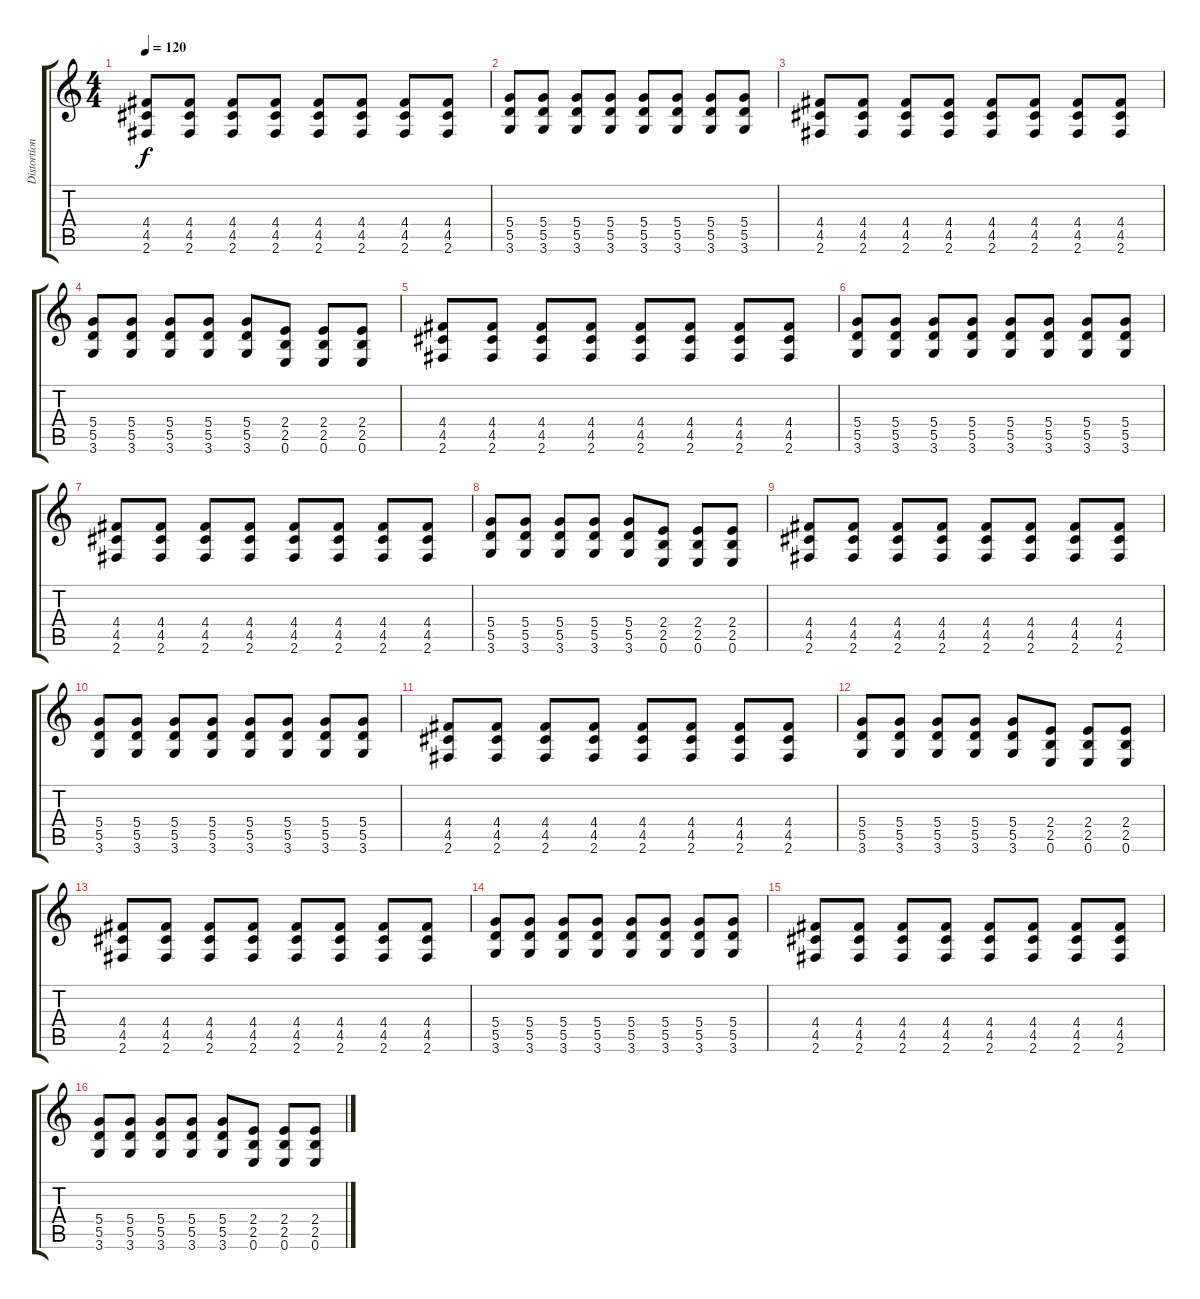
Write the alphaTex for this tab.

\track ("Distortion" "Distortion") {instrument distortionguitar}
\staff {score tabs}
\tuning (E4 B3 G3 D3 A2 E2) {hide}
\ts (4 4)
\tempo 120
\clef g2
\ks c
(4.4 4.5 2.6).8{dy f} (4.4 4.5 2.6).8 (4.4 4.5 2.6).8 (4.4 4.5 2.6).8 (4.4 4.5 2.6).8 (4.4 4.5 2.6).8 (4.4 4.5 2.6).8 (4.4 4.5 2.6).8 |
(5.4 5.5 3.6).8 (5.4 5.5 3.6).8 (5.4 5.5 3.6).8 (5.4 5.5 3.6).8 (5.4 5.5 3.6).8 (5.4 5.5 3.6).8 (5.4 5.5 3.6).8 (5.4 5.5 3.6).8 |
(4.4 4.5 2.6).8 (4.4 4.5 2.6).8 (4.4 4.5 2.6).8 (4.4 4.5 2.6).8 (4.4 4.5 2.6).8 (4.4 4.5 2.6).8 (4.4 4.5 2.6).8 (4.4 4.5 2.6).8 |
(5.4 5.5 3.6).8 (5.4 5.5 3.6).8 (5.4 5.5 3.6).8 (5.4 5.5 3.6).8 (5.4 5.5 3.6).8 (2.4 2.5 0.6).8 (2.4 2.5 0.6).8 (2.4 2.5 0.6).8 |
(4.4 4.5 2.6).8 (4.4 4.5 2.6).8 (4.4 4.5 2.6).8 (4.4 4.5 2.6).8 (4.4 4.5 2.6).8 (4.4 4.5 2.6).8 (4.4 4.5 2.6).8 (4.4 4.5 2.6).8 |
(5.4 5.5 3.6).8 (5.4 5.5 3.6).8 (5.4 5.5 3.6).8 (5.4 5.5 3.6).8 (5.4 5.5 3.6).8 (5.4 5.5 3.6).8 (5.4 5.5 3.6).8 (5.4 5.5 3.6).8 |
(4.4 4.5 2.6).8 (4.4 4.5 2.6).8 (4.4 4.5 2.6).8 (4.4 4.5 2.6).8 (4.4 4.5 2.6).8 (4.4 4.5 2.6).8 (4.4 4.5 2.6).8 (4.4 4.5 2.6).8 |
(5.4 5.5 3.6).8 (5.4 5.5 3.6).8 (5.4 5.5 3.6).8 (5.4 5.5 3.6).8 (5.4 5.5 3.6).8 (2.4 2.5 0.6).8 (2.4 2.5 0.6).8 (2.4 2.5 0.6).8 |
(4.4 4.5 2.6).8 (4.4 4.5 2.6).8 (4.4 4.5 2.6).8 (4.4 4.5 2.6).8 (4.4 4.5 2.6).8 (4.4 4.5 2.6).8 (4.4 4.5 2.6).8 (4.4 4.5 2.6).8 |
(5.4 5.5 3.6).8 (5.4 5.5 3.6).8 (5.4 5.5 3.6).8 (5.4 5.5 3.6).8 (5.4 5.5 3.6).8 (5.4 5.5 3.6).8 (5.4 5.5 3.6).8 (5.4 5.5 3.6).8 |
(4.4 4.5 2.6).8 (4.4 4.5 2.6).8 (4.4 4.5 2.6).8 (4.4 4.5 2.6).8 (4.4 4.5 2.6).8 (4.4 4.5 2.6).8 (4.4 4.5 2.6).8 (4.4 4.5 2.6).8 |
(5.4 5.5 3.6).8 (5.4 5.5 3.6).8 (5.4 5.5 3.6).8 (5.4 5.5 3.6).8 (5.4 5.5 3.6).8 (2.4 2.5 0.6).8 (2.4 2.5 0.6).8 (2.4 2.5 0.6).8 |
(4.4 4.5 2.6).8 (4.4 4.5 2.6).8 (4.4 4.5 2.6).8 (4.4 4.5 2.6).8 (4.4 4.5 2.6).8 (4.4 4.5 2.6).8 (4.4 4.5 2.6).8 (4.4 4.5 2.6).8 |
(5.4 5.5 3.6).8 (5.4 5.5 3.6).8 (5.4 5.5 3.6).8 (5.4 5.5 3.6).8 (5.4 5.5 3.6).8 (5.4 5.5 3.6).8 (5.4 5.5 3.6).8 (5.4 5.5 3.6).8 |
(4.4 4.5 2.6).8 (4.4 4.5 2.6).8 (4.4 4.5 2.6).8 (4.4 4.5 2.6).8 (4.4 4.5 2.6).8 (4.4 4.5 2.6).8 (4.4 4.5 2.6).8 (4.4 4.5 2.6).8 |
(5.4 5.5 3.6).8 (5.4 5.5 3.6).8 (5.4 5.5 3.6).8 (5.4 5.5 3.6).8 (5.4 5.5 3.6).8 (2.4 2.5 0.6).8 (2.4 2.5 0.6).8 (2.4 2.5 0.6).8
